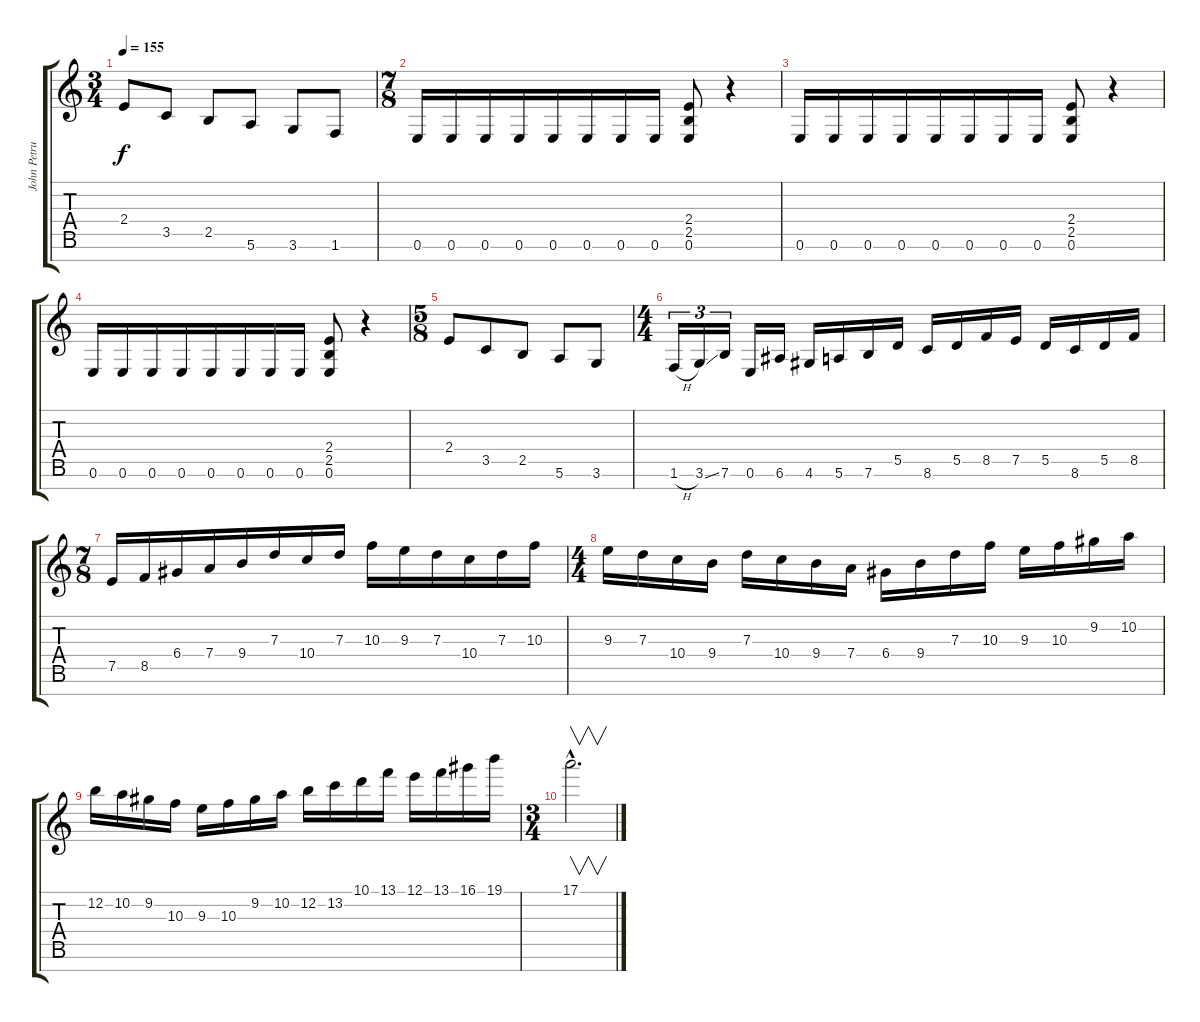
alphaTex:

\track ("John Petrucci (Solo)" "John Petru") {instrument distortionguitar}
\staff {score tabs}
\tuning (E4 B3 G3 D3 A2 E2 B1) {hide}
\ts (3 4)
\tempo 155
\clef g2
\ks c
2.4.8{dy f} 3.5.8 2.5.8 5.6.8 3.6.8 1.6.8 |
\ts (7 8)
0.6.16 0.6.16 0.6.16 0.6.16 0.6.16 0.6.16 0.6.16 0.6.16 (2.4 2.5 0.6).8 r.4 |
0.6.16 0.6.16 0.6.16 0.6.16 0.6.16 0.6.16 0.6.16 0.6.16 (2.4 2.5 0.6).8 r.4 |
0.6.16 0.6.16 0.6.16 0.6.16 0.6.16 0.6.16 0.6.16 0.6.16 (2.4 2.5 0.6).8 r.4 |
\ts (5 8)
2.4.8 3.5.8 2.5.8 5.6.8 3.6.8 |
\ts (4 4)
1.6{h}.16{tu (3 2)} 3.6{ss}.16{tu (3 2)} 7.6.16{tu (3 2)} 0.6.16 6.6.16 4.6.16 5.6.16 7.6.16 5.5.16 8.6.16 5.5.16 8.5.16 7.5.16 5.5.16 8.6.16 5.5.16 8.5.16 |
\ts (7 8)
7.5.16 8.5.16 6.4.16 7.4.16 9.4.16 7.3.16 10.4.16 7.3.16 10.3.16 9.3.16 7.3.16 10.4.16 7.3.16 10.3.16 |
\ts (4 4)
9.3.16 7.3.16 10.4.16 9.4.16 7.3.16 10.4.16 9.4.16 7.4.16 6.4.16 9.4.16 7.3.16 10.3.16 9.3.16 10.3.16 9.2.16 10.2.16 |
12.2.16 10.2.16 9.2.16 10.3.16 9.3.16 10.3.16 9.2.16 10.2.16 12.2.16 13.2.16 10.1.16 13.1.16 12.1.16 13.1.16 16.1.16 19.1.16 |
\ts (3 4)
17.1{hac}.2{v d}
